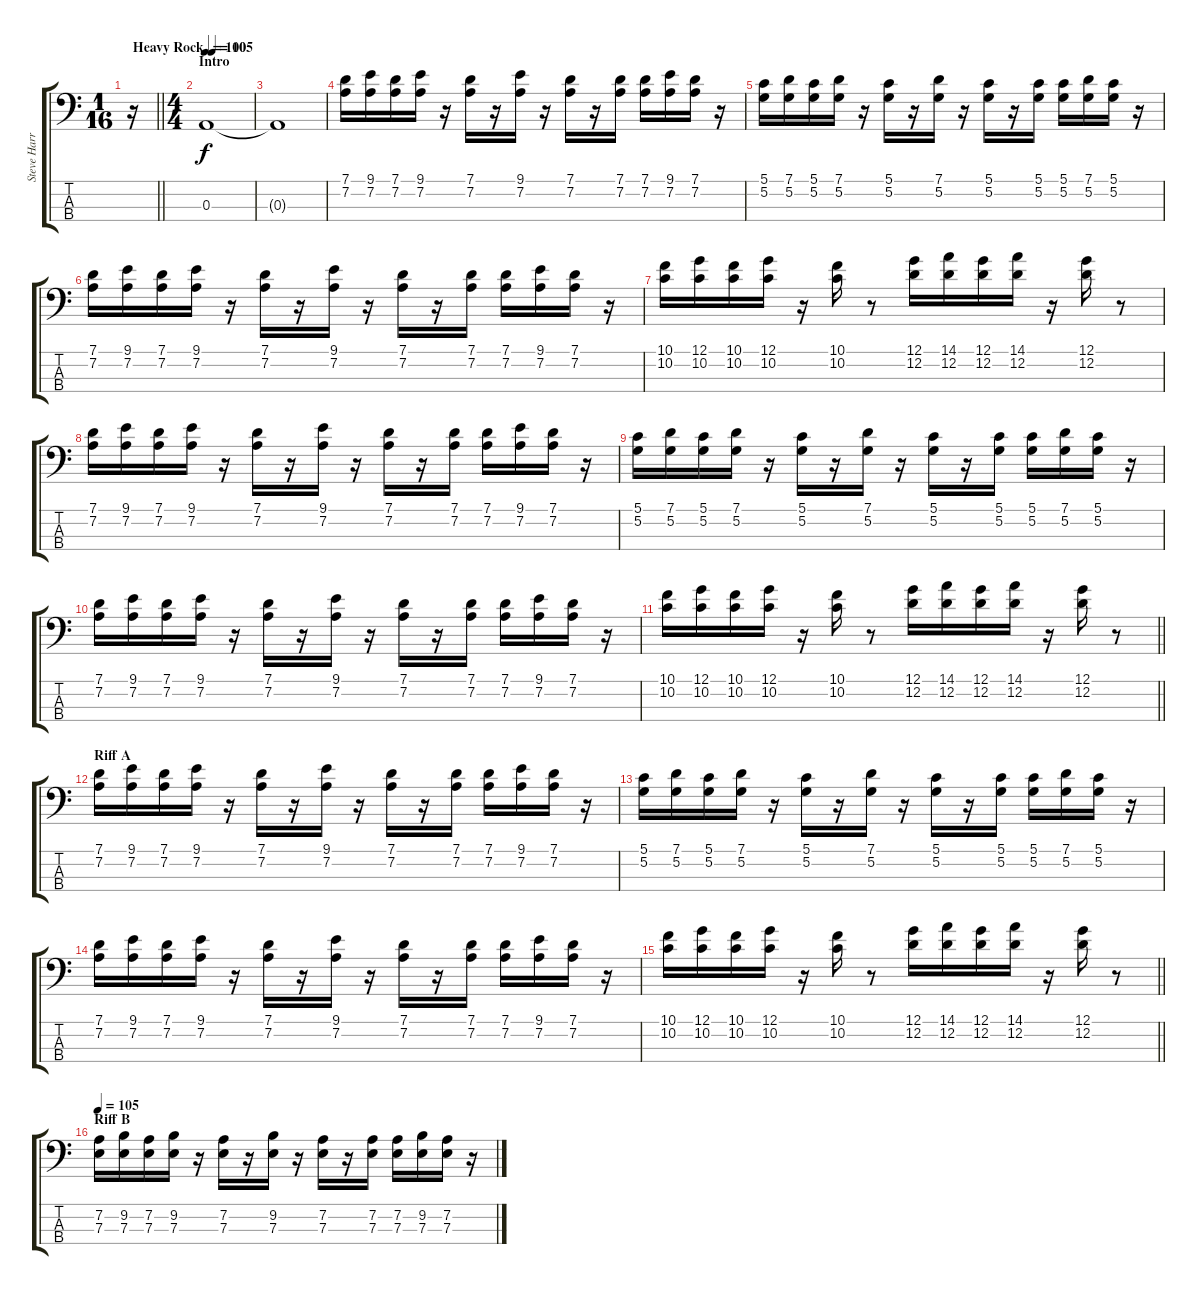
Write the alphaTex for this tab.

\track ("Steve Harris" "Steve Harr") {instrument electricbassfinger}
\staff {score tabs}
\tuning (G2 D2 A1 E1) {hide}
\ts (1 16)
\tempo (105 "Heavy Rock")
\clef f4
\barLineRight lightlight
\ks c
r.16{dy f instrument electricbassfinger} |
\ts (4 4)
\section ("" "Intro")
\tempo 100
0.3.1{instrument synthbass2} |
0.3{t}.1 |
(7.1 7.2).16{instrument electricbassfinger} (9.1 7.2).16 (7.1 7.2).16 (9.1 7.2).16 r.16 (7.1 7.2).16 r.16 (9.1 7.2).16 r.16 (7.1 7.2).16 r.16 (7.1 7.2).16 (7.1 7.2).16 (9.1 7.2).16 (7.1 7.2).16 r.16 |
(5.1 5.2).16 (7.1 5.2).16 (5.1 5.2).16 (7.1 5.2).16 r.16 (5.1 5.2).16 r.16 (7.1 5.2).16 r.16 (5.1 5.2).16 r.16 (5.1 5.2).16 (5.1 5.2).16 (7.1 5.2).16 (5.1 5.2).16 r.16 |
(7.1 7.2).16 (9.1 7.2).16 (7.1 7.2).16 (9.1 7.2).16 r.16 (7.1 7.2).16 r.16 (9.1 7.2).16 r.16 (7.1 7.2).16 r.16 (7.1 7.2).16 (7.1 7.2).16 (9.1 7.2).16 (7.1 7.2).16 r.16 |
(10.1 10.2).16 (12.1 10.2).16 (10.1 10.2).16 (12.1 10.2).16 r.16 (10.1 10.2).16 r.8 (12.1 12.2).16 (14.1 12.2).16 (12.1 12.2).16 (14.1 12.2).16 r.16 (12.1 12.2).16 r.8 |
(7.1 7.2).16 (9.1 7.2).16 (7.1 7.2).16 (9.1 7.2).16 r.16 (7.1 7.2).16 r.16 (9.1 7.2).16 r.16 (7.1 7.2).16 r.16 (7.1 7.2).16 (7.1 7.2).16 (9.1 7.2).16 (7.1 7.2).16 r.16 |
(5.1 5.2).16 (7.1 5.2).16 (5.1 5.2).16 (7.1 5.2).16 r.16 (5.1 5.2).16 r.16 (7.1 5.2).16 r.16 (5.1 5.2).16 r.16 (5.1 5.2).16 (5.1 5.2).16 (7.1 5.2).16 (5.1 5.2).16 r.16 |
(7.1 7.2).16 (9.1 7.2).16 (7.1 7.2).16 (9.1 7.2).16 r.16 (7.1 7.2).16 r.16 (9.1 7.2).16 r.16 (7.1 7.2).16 r.16 (7.1 7.2).16 (7.1 7.2).16 (9.1 7.2).16 (7.1 7.2).16 r.16 |
\barLineRight lightlight
(10.1 10.2).16 (12.1 10.2).16 (10.1 10.2).16 (12.1 10.2).16 r.16 (10.1 10.2).16 r.8 (12.1 12.2).16 (14.1 12.2).16 (12.1 12.2).16 (14.1 12.2).16 r.16 (12.1 12.2).16 r.8 |
\section ("" "Riff A")
(7.1 7.2).16 (9.1 7.2).16 (7.1 7.2).16 (9.1 7.2).16 r.16 (7.1 7.2).16 r.16 (9.1 7.2).16 r.16 (7.1 7.2).16 r.16 (7.1 7.2).16 (7.1 7.2).16 (9.1 7.2).16 (7.1 7.2).16 r.16 |
(5.1 5.2).16 (7.1 5.2).16 (5.1 5.2).16 (7.1 5.2).16 r.16 (5.1 5.2).16 r.16 (7.1 5.2).16 r.16 (5.1 5.2).16 r.16 (5.1 5.2).16 (5.1 5.2).16 (7.1 5.2).16 (5.1 5.2).16 r.16 |
(7.1 7.2).16 (9.1 7.2).16 (7.1 7.2).16 (9.1 7.2).16 r.16 (7.1 7.2).16 r.16 (9.1 7.2).16 r.16 (7.1 7.2).16 r.16 (7.1 7.2).16 (7.1 7.2).16 (9.1 7.2).16 (7.1 7.2).16 r.16 |
\barLineRight lightlight
(10.1 10.2).16 (12.1 10.2).16 (10.1 10.2).16 (12.1 10.2).16 r.16 (10.1 10.2).16 r.8 (12.1 12.2).16 (14.1 12.2).16 (12.1 12.2).16 (14.1 12.2).16 r.16 (12.1 12.2).16 r.8 |
\section ("" "Riff B")
\tempo 105
(7.2 7.3).16 (9.2 7.3).16 (7.2 7.3).16 (9.2 7.3).16 r.16 (7.2 7.3).16 r.16 (9.2 7.3).16 r.16 (7.2 7.3).16 r.16 (7.2 7.3).16 (7.2 7.3).16 (9.2 7.3).16 (7.2 7.3).16 r.16
